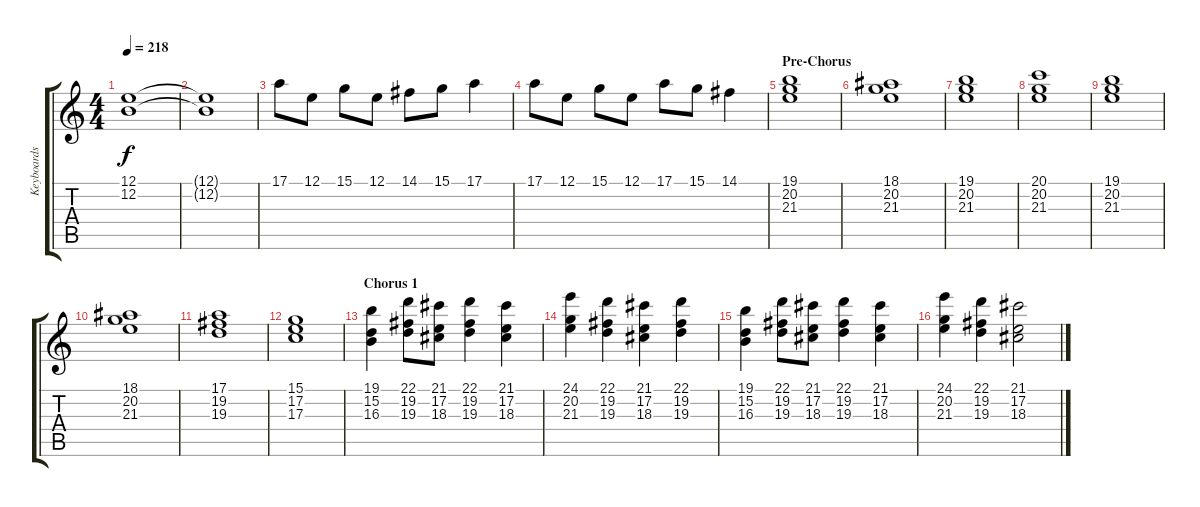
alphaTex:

\track ("Keyboards 2" "Keyboards ") {instrument stringensemble1}
\staff {score tabs}
\tuning (E4 B3 G3 D3 A2 E2) {hide}
\ts (4 4)
\tempo 218
\clef g2
\ks c
(12.1 12.2).1{dy f} |
(12.1{t} 12.2{t}).1 |
17.1.8 12.1.8 15.1.8 12.1.8 14.1.8 15.1.8 17.1.4 |
17.1.8 12.1.8 15.1.8 12.1.8 17.1.8 15.1.8 14.1.4 |
\section ("" "Pre-Chorus")
(19.1 20.2 21.3).1 |
(18.1 20.2 21.3).1 |
(19.1 20.2 21.3).1 |
(20.1 20.2 21.3).1 |
(19.1 20.2 21.3).1 |
(18.1 20.2 21.3).1 |
(17.1 19.2 19.3).1 |
(15.1 17.2 17.3).1 |
\section ("" "Chorus 1")
(19.1 15.2 16.3).4 (22.1 19.2 19.3).8 (21.1 17.2 18.3).8 (22.1 19.2 19.3).4 (21.1 17.2 18.3).4 |
(24.1 20.2 21.3).4 (22.1 19.2 19.3).4 (21.1 17.2 18.3).4 (22.1 19.2 19.3).4 |
(19.1 15.2 16.3).4 (22.1 19.2 19.3).8 (21.1 17.2 18.3).8 (22.1 19.2 19.3).4 (21.1 17.2 18.3).4 |
(24.1 20.2 21.3).4 (22.1 19.2 19.3).4 (21.1 17.2 18.3).2
